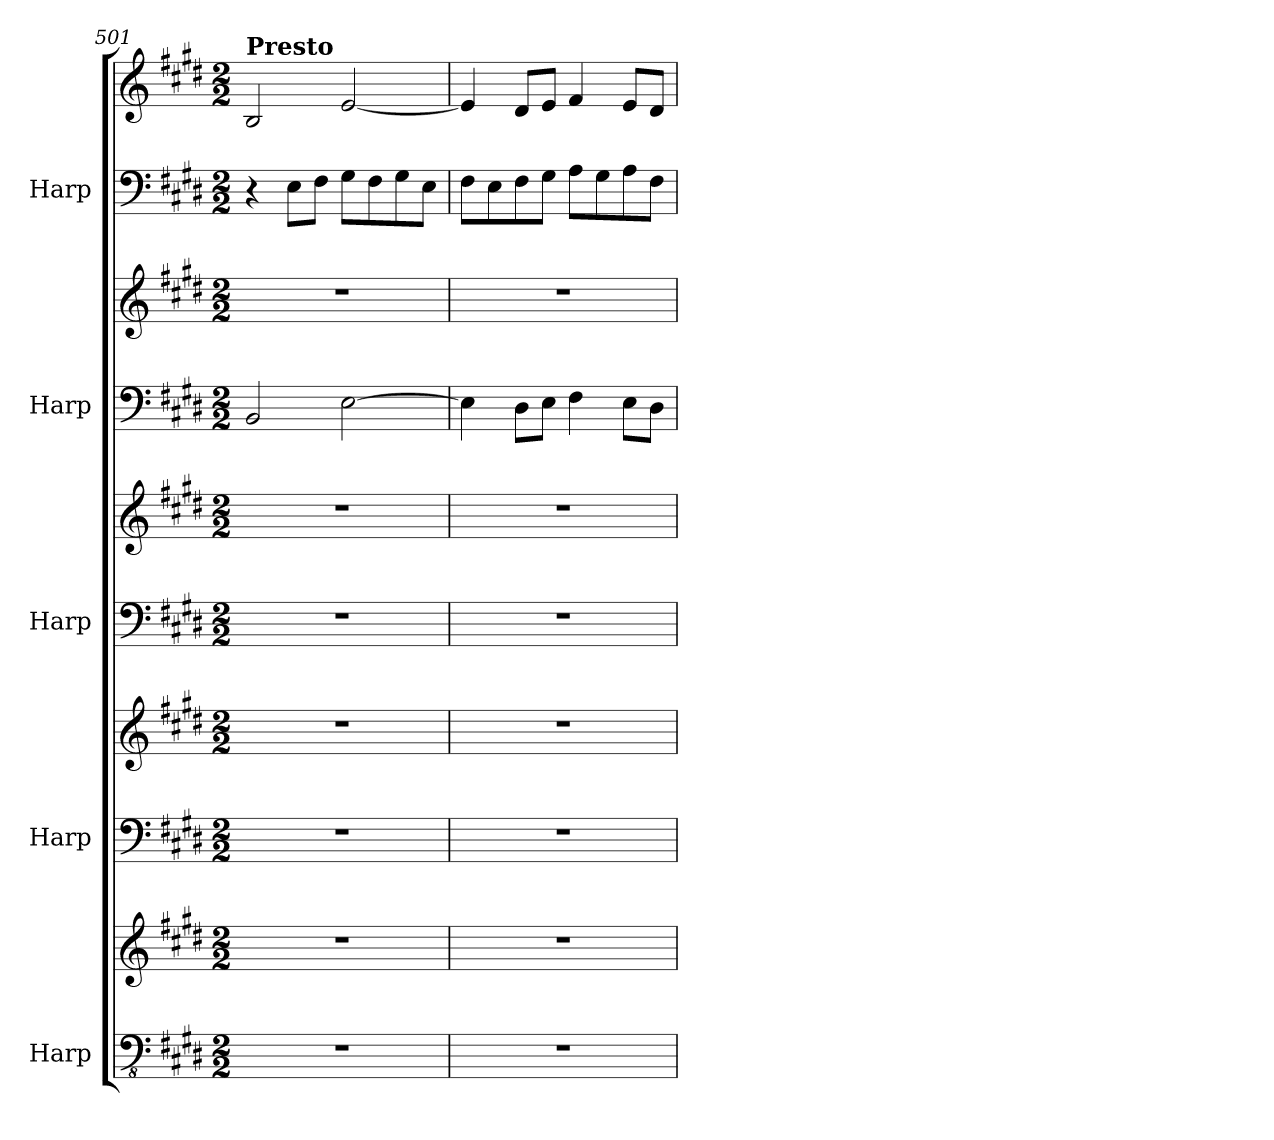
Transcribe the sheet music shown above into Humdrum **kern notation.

**kern	**kern	**kern	**kern	**kern	**kern	**kern	**kern	**kern	**kern
*part5	*part5	*part4	*part4	*part3	*part3	*part2	*part2	*part1	*part1
*staff10	*staff9	*staff8	*staff7	*staff6	*staff5	*staff4	*staff3	*staff2	*staff1
*I"Harp	*	*I"Harp	*	*I"Harp	*	*I"Harp	*	*I"Harp	*
*I'Hp	*	*I'Hp	*	*I'Hp	*	*I'Hp	*	*I'Hp	*
!!LO:PB:g=z
*clefFv4	*clefG2	*clefF4	*clefG2	*clefF4	*clefG2	*clefF4	*clefG2	*clefF4	*clefG2
*k[f#c#g#d#]	*k[f#c#g#d#]	*k[f#c#g#d#]	*k[f#c#g#d#]	*k[f#c#g#d#]	*k[f#c#g#d#]	*k[f#c#g#d#]	*k[f#c#g#d#]	*k[f#c#g#d#]	*k[f#c#g#d#]
*M2/2	*M2/2	*M2/2	*M2/2	*M2/2	*M2/2	*M2/2	*M2/2	*M2/2	*M2/2
=501	=501	=501	=501	=501	=501	=501	=501	=501	=501
!	!	!	!	!	!	!	!	!	!LO:TX:a:B:t=Presto
1r	1r	1r	1r	1r	1r	2BB/	1r	4r	2B/
.	.	.	.	.	.	.	.	8E\L	.
.	.	.	.	.	.	.	.	8F#\J	.
.	.	.	.	.	.	[2E\	.	8G#\L	[2e/
.	.	.	.	.	.	.	.	8F#\	.
.	.	.	.	.	.	.	.	8G#\	.
.	.	.	.	.	.	.	.	8E\J	.
=502	=502	=502	=502	=502	=502	=502	=502	=502	=502
1r	1r	1r	1r	1r	1r	4E\]	1r	8F#\L	4e/]
.	.	.	.	.	.	.	.	8E\	.
.	.	.	.	.	.	8D#\L	.	8F#\	8d#/L
.	.	.	.	.	.	8E\J	.	8G#\J	8e/J
.	.	.	.	.	.	4F#\	.	8A\L	4f#/
.	.	.	.	.	.	.	.	8G#\	.
.	.	.	.	.	.	8E\L	.	8A\	8e/L
.	.	.	.	.	.	8D#\J	.	8F#\J	8d#/J
=	=	=	=	=	=	=	=	=	=
*-	*-	*-	*-	*-	*-	*-	*-	*-	*-
